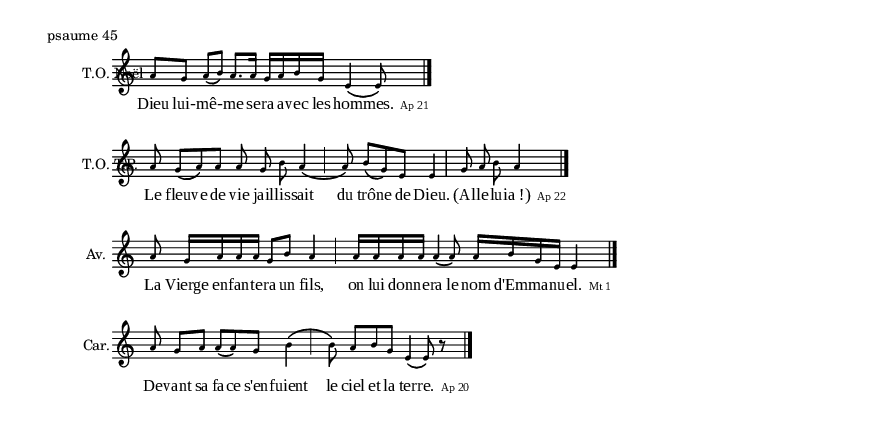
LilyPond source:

\version "2.10.0"
\include "definitions.ly"

\markup { psaume 45}


\relative a' { 
	\new Staff {
		\cadenzaOn
		\set Staff.instrumentName = \markup{ \center-align { T.O. Noël } }
		a8[ g]
		a[\( b\)]
		a8.[ a16]
		g16[ a b g]
		e4\(
		e8\)
		\endBar
	}

	\addlyrics {
		Dieu lui- -- mê -- - -- me se -- ra a -- vec les hom -- mes.
		\markup { \citation #"Ap 21" } 
	}
}

\relative a' { 
	\new Staff {
		\cadenzaOn
		\set Staff.instrumentName = \markup{ \center-align { T.O.  T.P.} }
		 a8
		\times 2/3 { g[\( a\) a] }
		\times 2/3 { a g b }
		\times 2/3 { a4\( \pespace \cesure \pespace a8\) }
		\times 2/3 { b[\( g\) e] }
		e4
		\barre \pespace
		\times 2/3 { g8 a b }
		a4
		\endBar
	}

	\addlyrics {
		Le fleu -- ve de vie jail -- lis -- sait du trô -- ne de Dieu. "(Al" -- le -- lu -- "ia !)"
		\markup { \citation #"Ap 22" } 
	}
}

\relative a' { 
	\new Staff {
		\cadenzaOn
		\set Staff.instrumentName = \markup{ \center-align { Av. } }
		a8
		g16[ a a a]
		g8[ b]
		a4 \pespace
		\cesure \pespace
		a16[ a a a]
		\times 2/3 { a4\( a8\) }
		a16[ b g e]
		e4
		\endBar
	}

	\addlyrics {
		La Vierge en -- fan -- te -- ra un fils, on lui don -- ne -- ra le nom d'Em -- ma -- nu -- el.
		\markup { \citation #"Mt 1" } 
	}
}

\relative a' { 
	\new Staff {
		\cadenzaOn
		\set Staff.instrumentName = \markup{ \center-align { Car. } }
		a8
		g[ a]
		\times 2/3 { a[\( a\) g] }
		\times 2/3 { b4\( \pespace \cesure \pespace b8\) }
		\times 2/3 { a[ b g] }
		e4\( e8\) r8
		\endBar
	}

	\addlyrics {
		De -- vant sa fa -- ce s'en -- fuient le ciel et la ter -- re.
		\markup { \citation #"Ap 20" } 
	}
}


